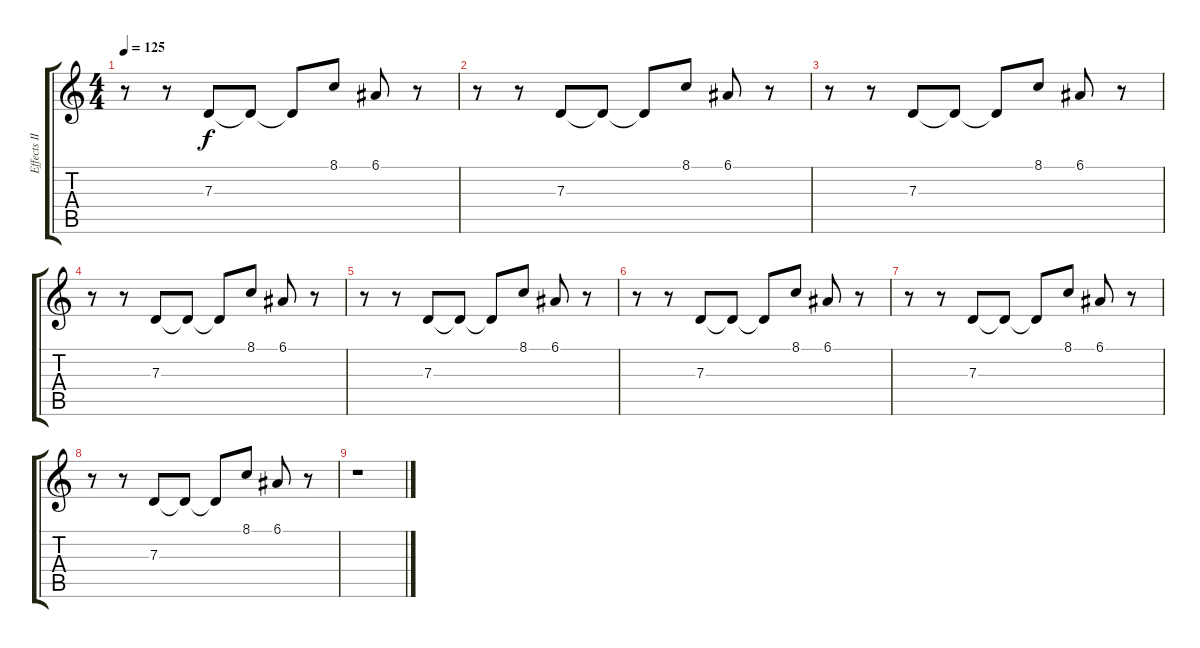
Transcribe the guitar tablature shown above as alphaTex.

\track ("Effects II" "Effects II") {instrument pad5bowed}
\staff {score tabs}
\tuning (E4 B3 G3 D3 A2 E2) {hide}
\ts (4 4)
\tempo 125
\clef g2
\ks c
r.8{dy f} r.8 7.3.8 7.3{t}.8 7.3{t}.8 8.1.8 6.1.8 r.8 |
r.8 r.8 7.3.8 7.3{t}.8 7.3{t}.8 8.1.8 6.1.8 r.8 |
r.8 r.8 7.3.8 7.3{t}.8 7.3{t}.8 8.1.8 6.1.8 r.8 |
r.8 r.8 7.3.8 7.3{t}.8 7.3{t}.8 8.1.8 6.1.8 r.8 |
r.8 r.8 7.3.8 7.3{t}.8 7.3{t}.8 8.1.8 6.1.8 r.8 |
r.8 r.8 7.3.8 7.3{t}.8 7.3{t}.8 8.1.8 6.1.8 r.8 |
r.8 r.8 7.3.8 7.3{t}.8 7.3{t}.8 8.1.8 6.1.8 r.8 |
r.8 r.8 7.3.8 7.3{t}.8 7.3{t}.8 8.1.8 6.1.8 r.8 |
r.1
